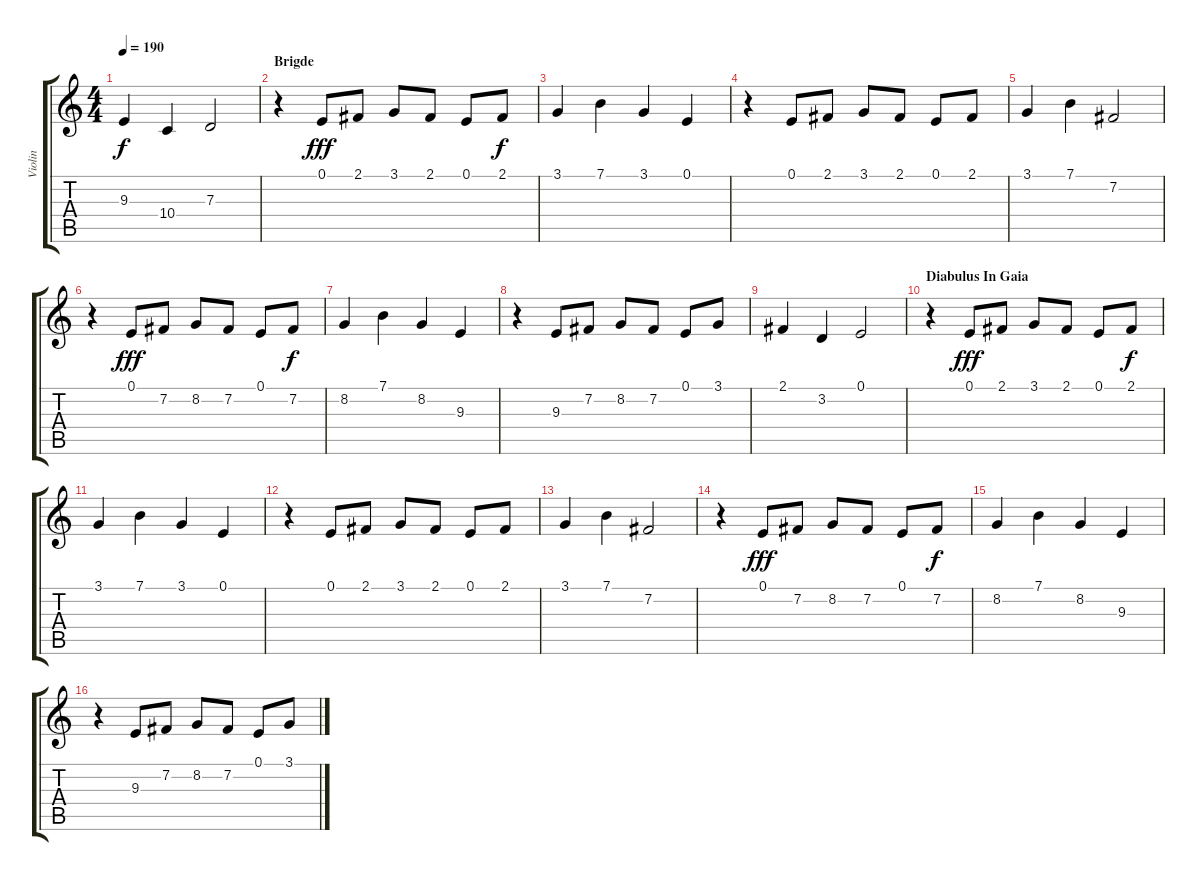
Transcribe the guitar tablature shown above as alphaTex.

\track ("Violin" "Violin") {instrument violin}
\staff {score tabs}
\tuning (E4 B3 G3 D3 A2 E2) {hide}
\ts (4 4)
\tempo 190
\clef g2
\ks c
9.3.4{dy f} 10.4.4 7.3.2 |
\section ("" "Brigde")
r.4 0.1.8{dy fff} 2.1.8 3.1.8 2.1.8 0.1.8 2.1.8{dy f} |
3.1.4 7.1.4 3.1.4 0.1.4 |
r.4 0.1.8 2.1.8 3.1.8 2.1.8 0.1.8 2.1.8 |
3.1.4 7.1.4 7.2.2 |
r.4 0.1.8{dy fff volume 12} 7.2.8 8.2.8 7.2.8 0.1.8 7.2.8{dy f} |
8.2.4 7.1.4 8.2.4 9.3.4 |
r.4 9.3.8 7.2.8 8.2.8 7.2.8 0.1.8 3.1.8 |
2.1.4 3.2.4 0.1.2 |
\section ("" "Diabulus In Gaia")
r.4 0.1.8{dy fff} 2.1.8 3.1.8 2.1.8 0.1.8 2.1.8{dy f} |
3.1.4 7.1.4 3.1.4 0.1.4 |
r.4 0.1.8 2.1.8 3.1.8 2.1.8 0.1.8 2.1.8 |
3.1.4 7.1.4 7.2.2 |
r.4 0.1.8{dy fff volume 12} 7.2.8 8.2.8 7.2.8 0.1.8 7.2.8{dy f} |
8.2.4 7.1.4 8.2.4 9.3.4 |
r.4 9.3.8 7.2.8 8.2.8 7.2.8 0.1.8 3.1.8
